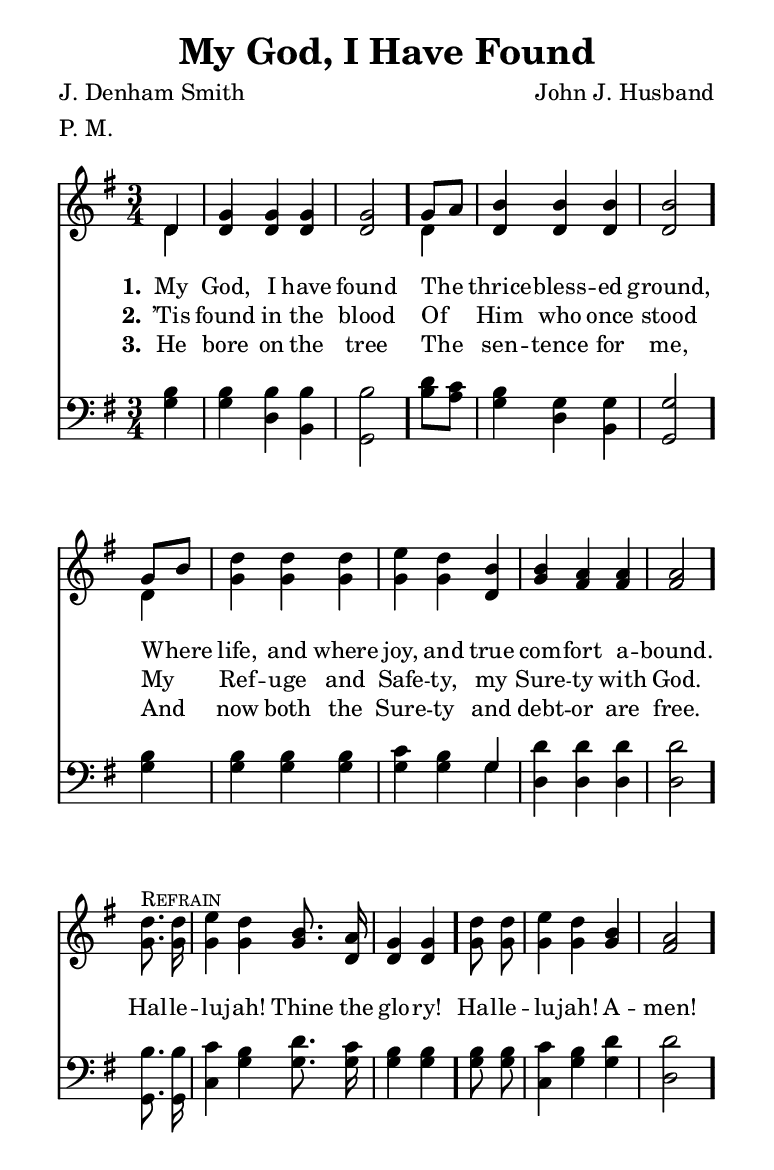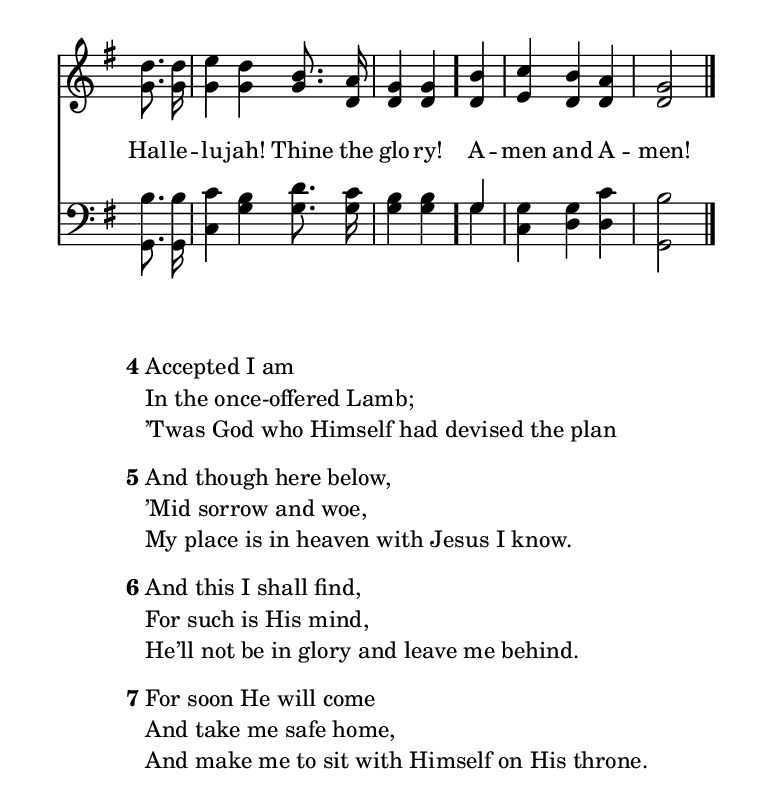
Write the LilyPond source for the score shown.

\include "common/global.ily"
\paper {
  \include "common/paper.ily"
}

\header{
  hymnnumber = "242"
  title = "My God, I Have Found"
  tunename = ""
  meter = "P. M."
  poet = "J. Denham Smith"
  composer = "John J. Husband"
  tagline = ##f
}

global = {
  \include "common/overrides.ily"
  \override Staff.TimeSignature.style = #'numbered
  \time 3/4
  \override Score.MetronomeMark.transparent = ##t % hide all fermata changes too
  \tempo 4=100
  \key g \major
  \partial 4
  \autoBeamOff
}

notesSoprano = {
\global
\relative c' {

  d4 | g g g | g2
  g8[ a] | b4 b b | b2
  g8[ b] | d4 d d | e d b | b a a | a2

  << s^\markup { \small \caps "Refrain" }
  { d8. d16 | e4 d b8. a16 | g4 g } >>
  d'8 d | e4 d b | a2
  d8. d16 | e4 d b8. a16 | g4 g
  b4 | c b a | g2

  \bar "|."

}
}

notesAlto = {
\global
\relative e' {

  d4 | d d d | d2
  d4 | d d d | d2
  d4 | g g g | g g d | g fis fis | fis2

  g8. g16 | g4 g g8. d16 | d4 d
  g8 g | g4 g g | fis2
  g8. g16 | g4 g g8. d16 | d4 d
  d4 | e d d | d2

}
}

notesTenor = {
\global
\relative a {

  b4 | b b b | b2
  d8[ c] | b4 g g | g2
  b4 | b b b | c b g | d' d d | d2

  b8. b16 | c4 b d8. c16 | b4 b
  b8 b | c4 b d | d2
  b8. b16 | c4 b d8. c16 | b4 b
  g4 | g g c4 | b2

}
}

notesBass = {
\global
\relative f {

  g4 | g d b | g2
  b'8[ a] | g4 d b | g2
  g'4 | g g g | g g g | d d d | d2

  g,8. g16 | c4 g' g8. g16 | g4 g
  g8 g | c,4 g' g | d2
  g,8. g16 | c4 g' g8. g16 | g4 g
  g4 | c, d d | g,2

}
}

Refrain = \lyricmode {

Hal -- le -- lu -- jah! Thine the glo -- ry! \bar "."
Hal -- le -- lu -- jah! A -- men! \bar "."
Hal -- le -- lu -- jah! Thine the glo -- ry! \bar "."
A -- men and A -- men! \bar "."

}

wordsA = \lyricmode {
\set stanza = "1."

My God, I have found \bar "."
The thrice -- bless -- ed ground, \bar "."
Where life, and where joy, and true com -- fort a -- bound. \bar "."

}

wordsB = \lyricmode {
\set stanza = "2."

’Tis found in the blood
Of Him who once stood
My Ref -- uge and Safe -- ty, my Sure -- ty with God.

\Refrain

}

wordsC = \lyricmode {
\set stanza = "3."

He bore on the tree
The sen -- tence for me,
And now both the Sure -- ty and debt -- or are free.

}

wordsD = \markuplist {

\line { Accepted I am }
\line { In the once-offered Lamb; }
\line { ’Twas God who Himself had devised the plan }

}

wordsE = \markuplist {

\line { And though here below, }
\line { ’Mid sorrow and woe, }
\line { My place is in heaven with Jesus I know. }

}

wordsF = \markuplist {

\line { And this I shall find, }
\line { For such is His mind, }
\line { He’ll not be in glory and leave me behind. }

}

wordsG = \markuplist {

\line { For soon He will come }
\line { And take me safe home, }
\line { And make me to sit with Himself on His throne. }

}

\score {
  \context ChoirStaff <<
    \context Staff = upper <<
      \set Staff.autoBeaming = ##f
      \set ChoirStaff.systemStartDelimiter = #'SystemStartBar
      \set ChoirStaff.printPartCombineTexts = ##f
      \partcombine #'(2 . 9) \notesSoprano \notesAlto
      \context NullVoice = sopranos { \voiceOne << \notesSoprano >> }
      \context NullVoice = altos { \voiceTwo << \notesAlto >> }
      \context Lyrics = one   \lyricsto sopranos \wordsA
      \context Lyrics = two   \lyricsto sopranos \wordsB
      \context Lyrics = three \lyricsto sopranos \wordsC
    >>
    \context Staff = men <<
      \clef bass
      \set ChoirStaff.printPartCombineTexts = ##f
      \partcombine #'(2 . 9) \notesTenor \notesBass
      \context NullVoice = tenors { \voiceOne << \notesTenor >> }
      \context NullVoice = basses { \voiceTwo << \notesBass >> }
    >>
  >>
  \layout {
    \include "common/layout.ily"
  }
  \midi{
    \include "common/midi.ily"
  }
}

\noPageBreak

\markup { \fill-line { \column {
  \line{ \bold 4 \column { \wordsD } } \combine \null \vspace #0.4
  \line{ \bold 5 \column { \wordsE } } \combine \null \vspace #0.4
  \line{ \bold 6 \column { \wordsF } } \combine \null \vspace #0.4
  \line{ \bold 7 \column { \wordsG } } \combine \null \vspace #0.4
} } }

\version "2.19.49"  % necessary for upgrading to future LilyPond versions.

% vi:set et ts=2 sw=2 ai nocindent syntax=lilypond:
